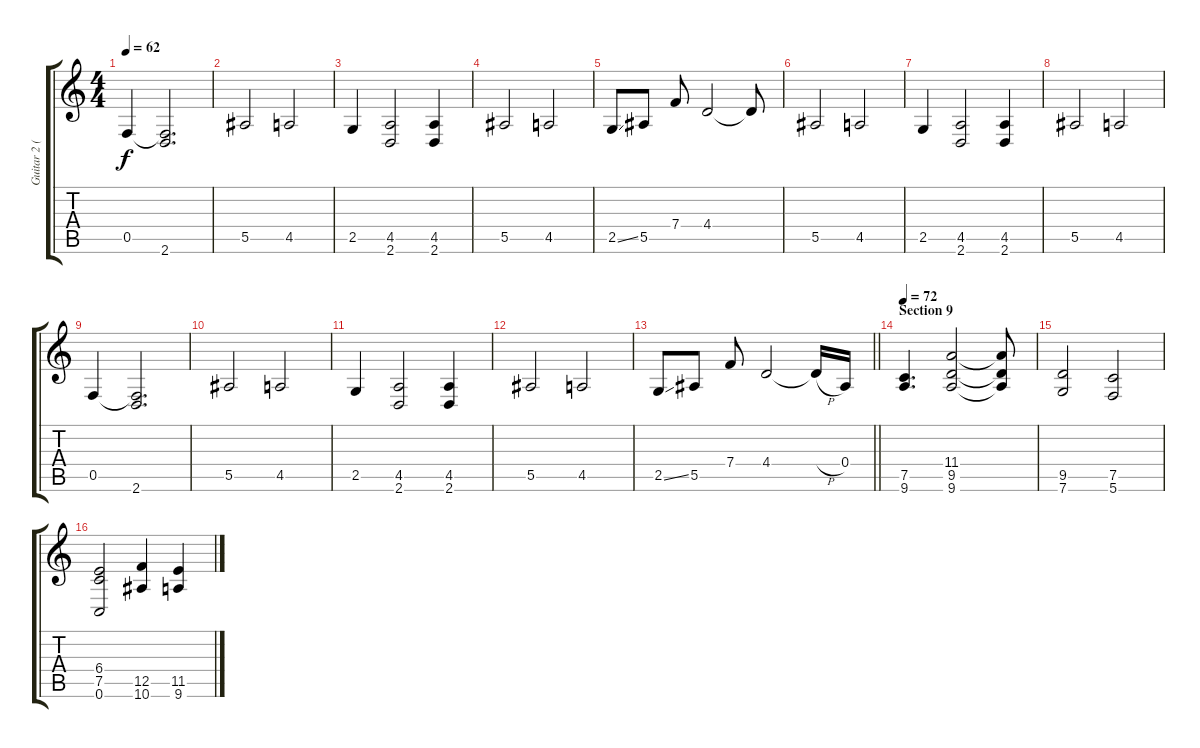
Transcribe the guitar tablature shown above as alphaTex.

\track ("Guitar 2 (Distortion)" "Guitar 2 (") {instrument distortionguitar}
\staff {score tabs}
\tuning (C4 G3 Eb3 Bb2 F2 C2) {hide}
\ts (4 4)
\tempo 62
\clef g2
\ks c
0.5.4{dy f} (0.5{t} 2.6).2{d} |
5.5.2 4.5.2 |
2.5.4 (4.5 2.6).2 (4.5 2.6).4 |
5.5.2 4.5.2 |
2.5{ss}.8 5.5.8 7.4.8 4.4.2 4.4{t}.8 |
5.5.2 4.5.2 |
2.5.4 (4.5 2.6).2 (4.5 2.6).4 |
5.5.2 4.5.2 |
0.5.4 (0.5{t} 2.6).2{d} |
5.5.2 4.5.2 |
2.5.4 (4.5 2.6).2 (4.5 2.6).4 |
5.5.2 4.5.2 |
\barLineRight lightlight
2.5{ss}.8 5.5.8 7.4.8 4.4.2 4.4{h t}.16 0.4.16 |
\section ("" "Section 9")
\tempo 72
(7.5 9.6).4{d} (11.4 9.5 9.6).2 (11.4{t} 9.5{t} 9.6{t}).8 |
(9.5 7.6).2 (7.5 5.6).2 |
(6.4 7.5 0.6).2 (12.5 10.6).4 (11.5 9.6).4
